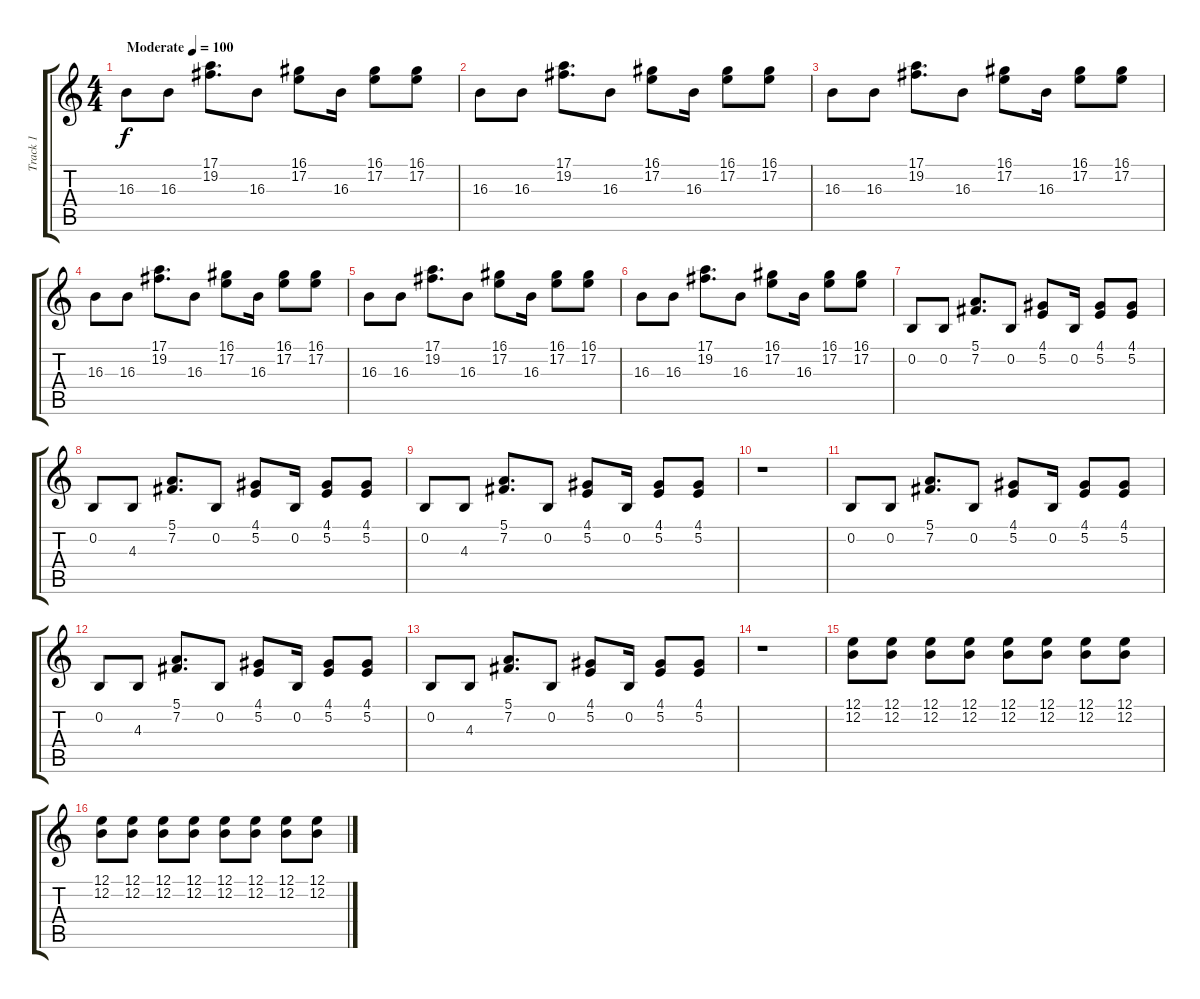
\track ("Track 1" "Track 1") {instrument acousticgrandpiano}
\staff {score tabs}
\tuning (E4 B3 G3 D3 A2 E2) {hide}
\ts (4 4)
\tempo (100 "Moderate")
\clef g2
\ks c
16.3.8{dy f instrument acousticgrandpiano} 16.3.8 (17.1 19.2).8{d} 16.3.8 (16.1 17.2).8 16.3.16 (16.1 17.2).8 (16.1 17.2).8 |
16.3.8 16.3.8 (17.1 19.2).8{d} 16.3.8 (16.1 17.2).8 16.3.16 (16.1 17.2).8 (16.1 17.2).8 |
16.3.8 16.3.8 (17.1 19.2).8{d} 16.3.8 (16.1 17.2).8 16.3.16 (16.1 17.2).8 (16.1 17.2).8 |
16.3.8 16.3.8 (17.1 19.2).8{d} 16.3.8 (16.1 17.2).8 16.3.16 (16.1 17.2).8 (16.1 17.2).8 |
16.3.8 16.3.8 (17.1 19.2).8{d} 16.3.8 (16.1 17.2).8 16.3.16 (16.1 17.2).8 (16.1 17.2).8 |
16.3.8 16.3.8 (17.1 19.2).8{d} 16.3.8 (16.1 17.2).8 16.3.16 (16.1 17.2).8 (16.1 17.2).8 |
0.2.8 0.2.8 (5.1 7.2).8{d} 0.2.8 (4.1 5.2).8 0.2.16 (4.1 5.2).8 (4.1 5.2).8 |
0.2.8 4.3.8 (5.1 7.2).8{d} 0.2.8 (4.1 5.2).8 0.2.16 (4.1 5.2).8 (4.1 5.2).8 |
0.2.8 4.3.8 (5.1 7.2).8{d} 0.2.8 (4.1 5.2).8 0.2.16 (4.1 5.2).8 (4.1 5.2).8 |
r.1 |
0.2.8 0.2.8 (5.1 7.2).8{d} 0.2.8 (4.1 5.2).8 0.2.16 (4.1 5.2).8 (4.1 5.2).8 |
0.2.8 4.3.8 (5.1 7.2).8{d} 0.2.8 (4.1 5.2).8 0.2.16 (4.1 5.2).8 (4.1 5.2).8 |
0.2.8 4.3.8 (5.1 7.2).8{d} 0.2.8 (4.1 5.2).8 0.2.16 (4.1 5.2).8 (4.1 5.2).8 |
r.1 |
(12.1 12.2).8 (12.1 12.2).8 (12.1 12.2).8 (12.1 12.2).8 (12.1 12.2).8 (12.1 12.2).8 (12.1 12.2).8 (12.1 12.2).8 |
(12.1 12.2).8 (12.1 12.2).8 (12.1 12.2).8 (12.1 12.2).8 (12.1 12.2).8 (12.1 12.2).8 (12.1 12.2).8 (12.1 12.2).8
